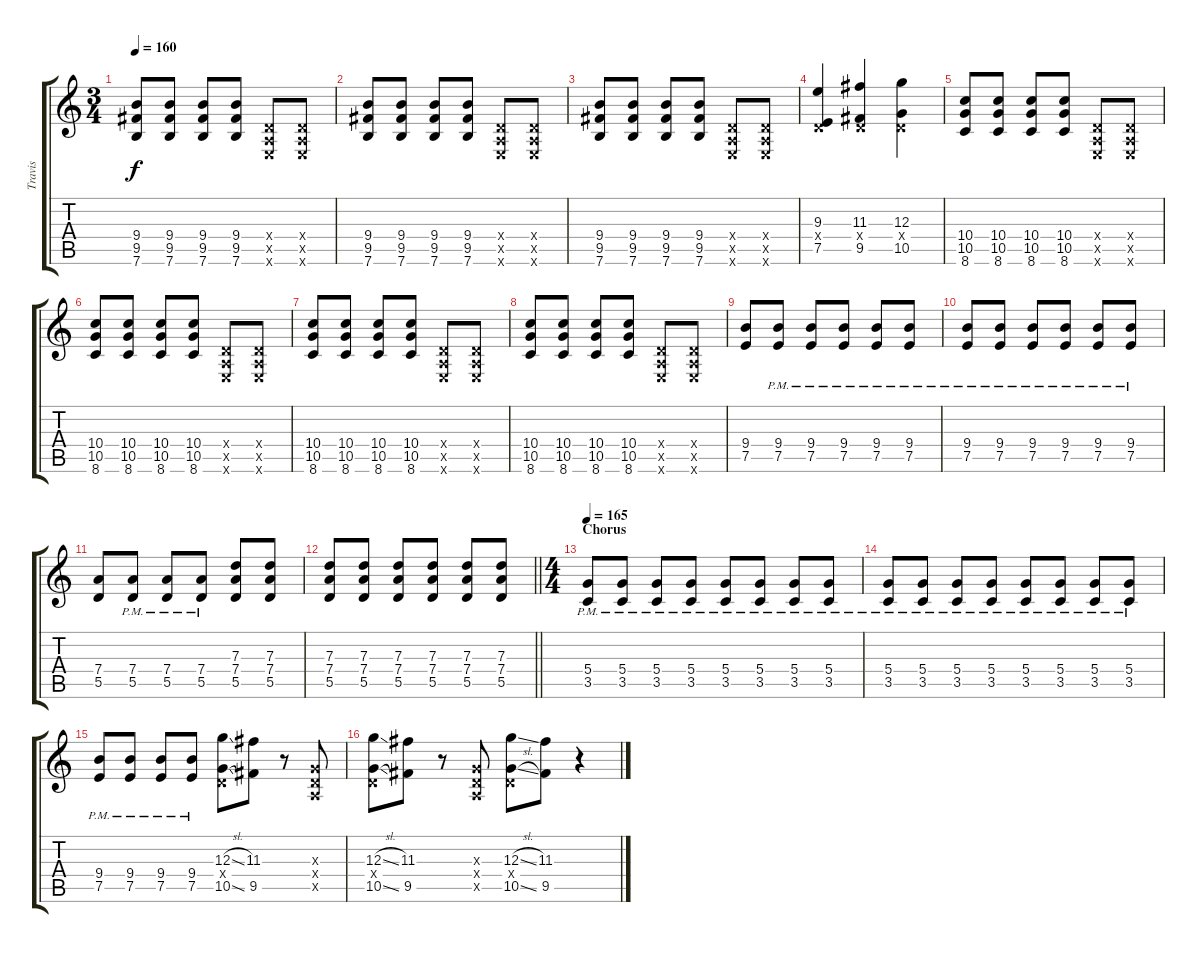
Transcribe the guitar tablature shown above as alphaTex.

\track ("Travis" "Travis") {instrument overdrivenguitar}
\staff {score tabs}
\tuning (E4 B3 G3 D3 A2 E2) {hide}
\ts (3 4)
\tempo 160
\clef g2
\ks c
(9.4 9.5 7.6).8{dy f} (9.4 9.5 7.6).8 (9.4 9.5 7.6).8 (9.4 9.5 7.6).8 (0.4{x} 0.5{x} 0.6{x}).8 (0.4{x} 0.5{x} 0.6{x}).8 |
(9.4 9.5 7.6).8 (9.4 9.5 7.6).8 (9.4 9.5 7.6).8 (9.4 9.5 7.6).8 (0.4{x} 0.5{x} 0.6{x}).8 (0.4{x} 0.5{x} 0.6{x}).8 |
(9.4 9.5 7.6).8 (9.4 9.5 7.6).8 (9.4 9.5 7.6).8 (9.4 9.5 7.6).8 (0.4{x} 0.5{x} 0.6{x}).8 (0.4{x} 0.5{x} 0.6{x}).8 |
(9.3 0.4{x} 7.5).4 (11.3 0.4{x} 9.5).4 (12.3 0.4{x} 10.5).4 |
(10.4 10.5 8.6).8 (10.4 10.5 8.6).8 (10.4 10.5 8.6).8 (10.4 10.5 8.6).8 (0.4{x} 0.5{x} 0.6{x}).8 (0.4{x} 0.5{x} 0.6{x}).8 |
(10.4 10.5 8.6).8 (10.4 10.5 8.6).8 (10.4 10.5 8.6).8 (10.4 10.5 8.6).8 (0.4{x} 0.5{x} 0.6{x}).8 (0.4{x} 0.5{x} 0.6{x}).8 |
(10.4 10.5 8.6).8 (10.4 10.5 8.6).8 (10.4 10.5 8.6).8 (10.4 10.5 8.6).8 (0.4{x} 0.5{x} 0.6{x}).8 (0.4{x} 0.5{x} 0.6{x}).8 |
(10.4 10.5 8.6).8 (10.4 10.5 8.6).8 (10.4 10.5 8.6).8 (10.4 10.5 8.6).8 (0.4{x} 0.5{x} 0.6{x}).8 (0.4{x} 0.5{x} 0.6{x}).8 |
(9.4 7.5).8 (9.4{pm} 7.5{pm}).8 (9.4{pm} 7.5{pm}).8 (9.4{pm} 7.5{pm}).8 (9.4{pm} 7.5{pm}).8 (9.4{pm} 7.5{pm}).8 |
(9.4{pm} 7.5{pm}).8 (9.4{pm} 7.5{pm}).8 (9.4{pm} 7.5{pm}).8 (9.4{pm} 7.5{pm}).8 (9.4{pm} 7.5{pm}).8 (9.4{pm} 7.5{pm}).8 |
(7.4 5.5).8 (7.4{pm} 5.5{pm}).8 (7.4{pm} 5.5{pm}).8 (7.4{pm} 5.5{pm}).8 (7.3 7.4 5.5).8 (7.3 7.4 5.5).8 |
\barLineRight lightlight
(7.3 7.4 5.5).8 (7.3 7.4 5.5).8 (7.3 7.4 5.5).8 (7.3 7.4 5.5).8 (7.3 7.4 5.5).8 (7.3 7.4 5.5).8 |
\ts (4 4)
\section ("" "Chorus")
\tempo 165
(5.4{pm} 3.5{pm}).8 (5.4{pm} 3.5{pm}).8 (5.4{pm} 3.5{pm}).8 (5.4{pm} 3.5{pm}).8 (5.4{pm} 3.5).8 (5.4{pm} 3.5{pm}).8 (5.4{pm} 3.5{pm}).8 (5.4{pm} 3.5{pm}).8 |
(5.4{pm} 3.5{pm}).8 (5.4{pm} 3.5{pm}).8 (5.4{pm} 3.5{pm}).8 (5.4{pm} 3.5{pm}).8 (5.4{pm} 3.5{pm}).8 (5.4{pm} 3.5{pm}).8 (5.4{pm} 3.5{pm}).8 (5.4{pm} 3.5{pm}).8 |
(9.4{pm} 7.5{pm}).8 (9.4{pm} 7.5{pm}).8 (9.4{pm} 7.5{pm}).8 (9.4{pm} 7.5{pm}).8 (12.3{sl} 0.4{x} 10.5{sl}).8 (11.3 9.5).8 r.8 (0.3{x} 0.4{x} 0.5{x}).8 |
(12.3{sl} 0.4{x} 10.5{sl}).8 (11.3 9.5).8 r.8 (0.3{x} 0.4{x} 0.5{x}).8 (12.3{sl} 0.4{x} 10.5{sl}).8 (11.3 9.5).8 r.4
